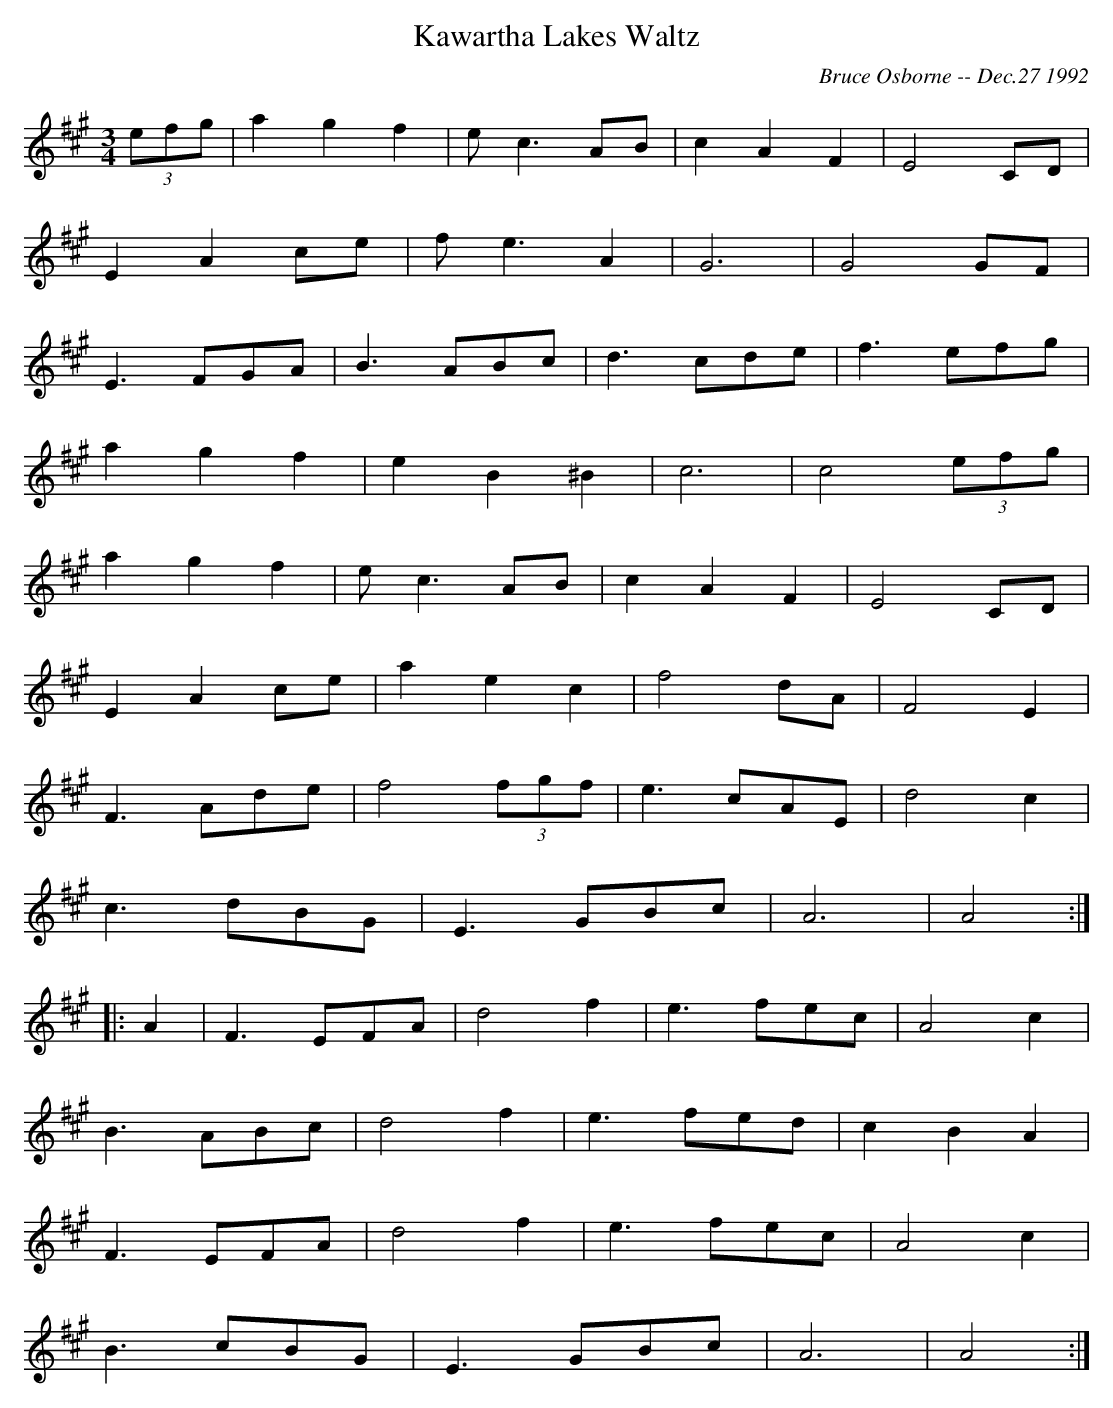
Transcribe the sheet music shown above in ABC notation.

X:1
T:Kawartha Lakes Waltz
C:Bruce Osborne -- Dec.27 1992
M:3/4
L:1/8
K:A
(3efg|a2g2f2|ec3AB|c2A2F2|E4CD|!
E2A2ce|fe3A2|G6|G4GF|!
E3 FGA|B3 ABc|d3 cde|f3 efg|!
a2g2f2|e2B2^B2|c6|c4(3efg|!
a2g2f2|ec3AB|c2A2F2|E4CD|!
E2A2ce|a2e2c2|f4dA|F4E2|!
F3 Ade|f4(3fgf|e3 cAE|d4c2|!
c3 dBG|E3 GBc|A6|A4:|!
|:A2|F3 EFA|d4f2|e3 fec|A4c2|!
B3 ABc|d4f2|e3 fed|c2B2A2|!
F3 EFA|d4f2|e3 fec|A4c2|!
B3 cBG|E3 GBc|A6|A4:|!
